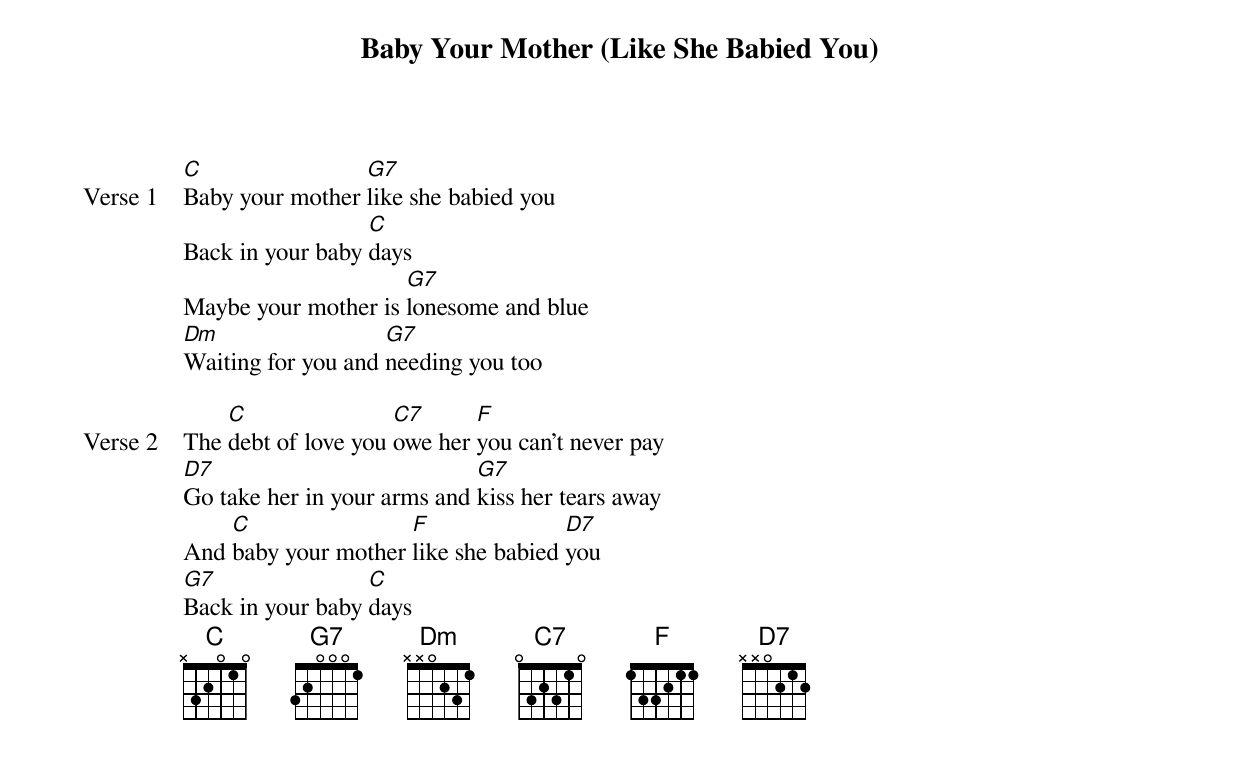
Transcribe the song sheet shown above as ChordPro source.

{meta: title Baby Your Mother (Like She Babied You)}
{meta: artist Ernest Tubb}
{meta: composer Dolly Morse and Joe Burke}
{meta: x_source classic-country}
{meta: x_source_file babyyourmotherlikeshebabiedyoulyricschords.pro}
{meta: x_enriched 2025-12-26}

{start_of_verse: Verse 1}
[C]Baby your mother [G7]like she babied you
Back in your baby [C]days
Maybe your mother is [G7]lonesome and blue
[Dm]Waiting for you and [G7]needing you too
{end_of_verse}

{start_of_verse: Verse 2}
The [C]debt of love you [C7]owe her [F]you can't never pay
[D7]Go take her in your arms and [G7]kiss her tears away
And [C]baby your mother [F]like she babied [D7]you
[G7]Back in your baby [C]days
{end_of_verse}
